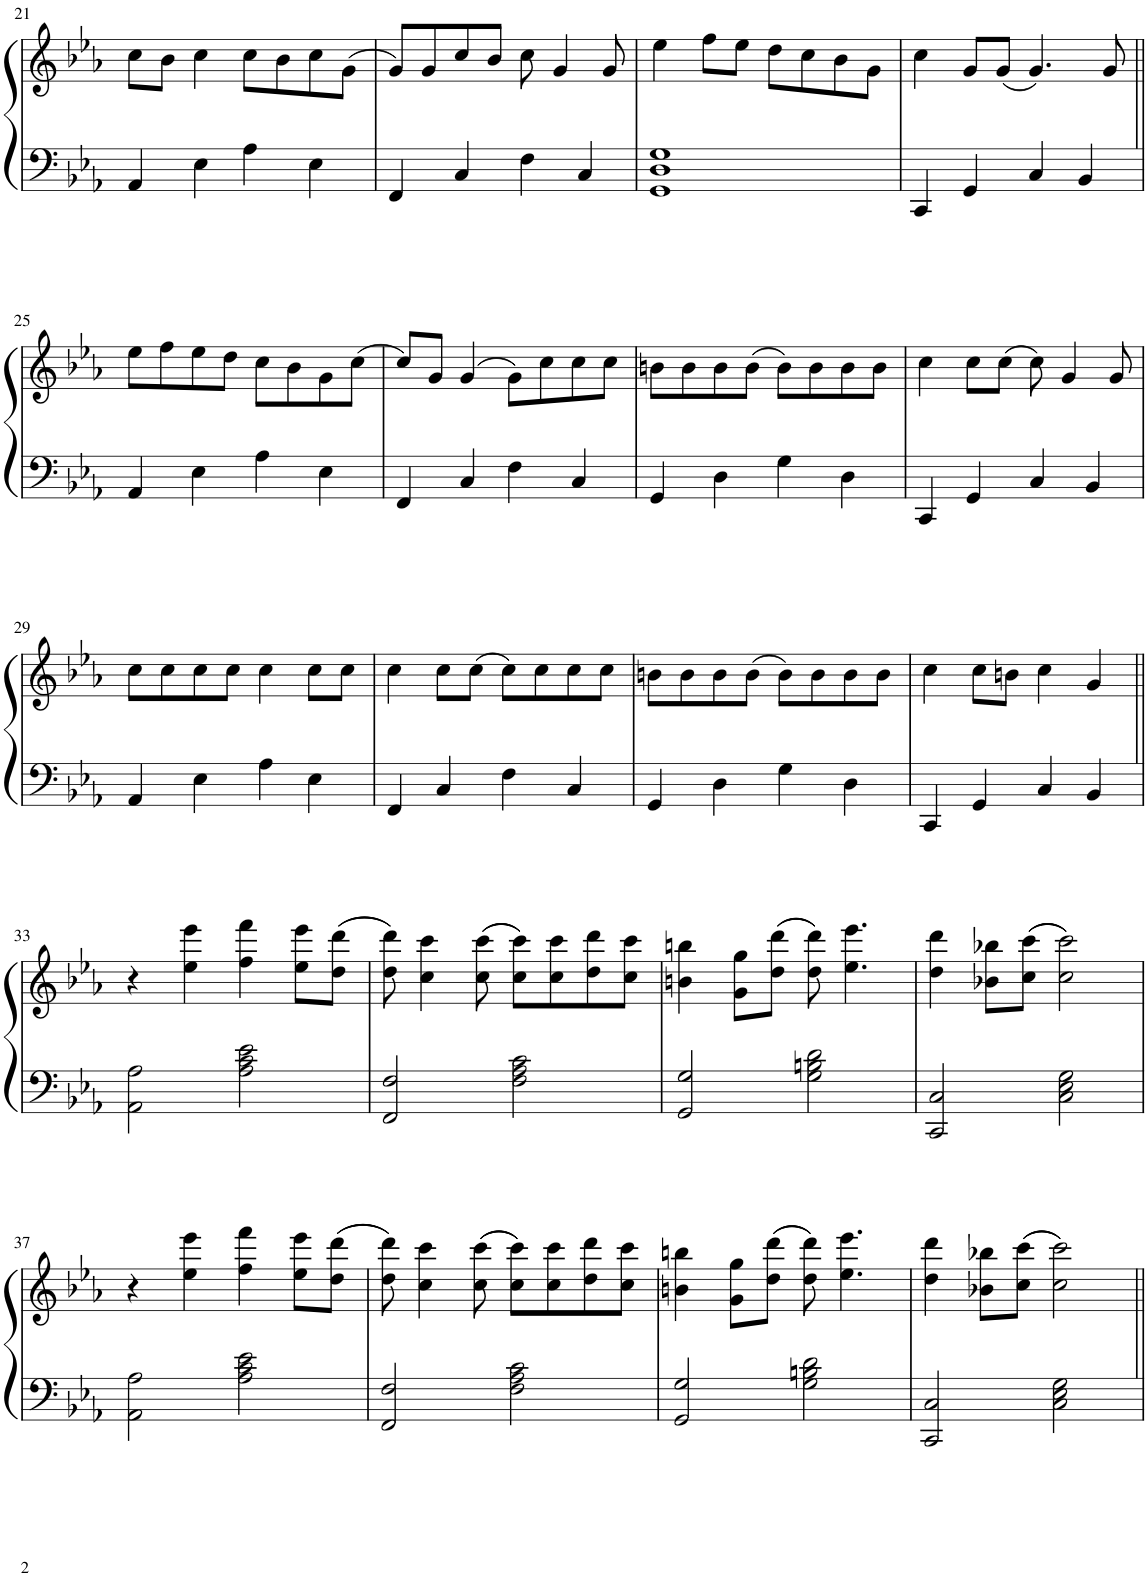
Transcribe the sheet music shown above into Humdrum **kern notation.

**kern	**kern
*part1	*part1
*staff2	*staff1
*I"Piano	*
*I'Pno.	*
!!LO:PB:g=z
*clefF4	*clefG2
*k[b-e-a-]	*k[b-e-a-]
*M2/2	*M2/2
*met(c|)	*met(c|)
=21	=21
4AA-/	8cc\L
.	8b-\J
4E-\	4cc\
4A-\	8cc\L
.	8b-\
4E-\	8cc\
.	(8g\J
=22	=22
4FF/	8g/L)
.	8g/
4C/	8cc/
.	8b-/J
4F\	8cc\
.	4g/
4C/	.
.	8g/
=23	=23
1GG 1D 1G	4ee-\
.	8ff\L
.	8ee-\J
.	8dd\L
.	8cc\
.	8b-\
.	8g\J
=24	=24
4CC/	4cc\
4GG/	8g/L
.	(8g/J
4C/	4.g/)
4BB-/	.
.	8g/
!!LO:LB:g=z
=25||	=25||
4AA-/	8ee-\L
.	8ff\
4E-\	8ee-\
.	8dd\J
4A-\	8cc\L
.	8b-\
4E-\	8g\
.	(8cc\J
=26	=26
4FF/	8cc/L)
.	8g/J
4C/	(4g/
4F\	8g\L)
.	8cc\
4C/	8cc\
.	8cc\J
=27	=27
4GG/	8bn\L
.	8b\
4D\	8b\
.	(8b\J
4G\	8b\L)
.	8b\
4D\	8b\
.	8b\J
=28	=28
4CC/	4cc\
4GG/	8cc\L
.	(8cc\J
4C/	8cc\)
.	4g/
4BB-/	.
.	8g/
!!LO:LB:g=z
=29	=29
4AA-/	8cc\L
.	8cc\
4E-\	8cc\
.	8cc\J
4A-\	4cc\
4E-\	8cc\L
.	8cc\J
=30	=30
4FF/	4cc\
4C/	8cc\L
.	(8cc\J
4F\	8cc\L)
.	8cc\
4C/	8cc\
.	8cc\J
=31	=31
4GG/	8bn\L
.	8b\
4D\	8b\
.	(8b\J
4G\	8b\L)
.	8b\
4D\	8b\
.	8b\J
=32	=32
4CC/	4cc\
4GG/	8cc\L
.	8bn\J
4C/	4cc\
4BB-/	4g/
!!LO:LB:g=z
=33||	=33||
2AA-\ 2A-\	4r
.	4ee-\ 4eee-\
2A-\ 2c\ 2e-\	4ff\ 4fff\
.	8ee-\ 8eee-\L
.	((8dd\ 8ddd\J
=34	=34
2FF/ 2F/	8dd\ 8ddd\))
.	4cc\ 4ccc\
.	((8cc\ 8ccc\
2F\ 2A-\ 2c\	8cc\ 8ccc\L))
.	8cc\ 8ccc\
.	8dd\ 8ddd\
.	8cc\ 8ccc\J
=35	=35
2GG/ 2G/	4bn\ 4bbn\
.	8g\ 8gg\L
.	((8dd\ 8ddd\J
2G\ 2Bn\ 2d\	8dd\ 8ddd\))
.	4.ee-\ 4.eee-\
=36	=36
2CC/ 2C/	4dd\ 4ddd\
.	8b-X\ 8bb-X\L
.	((8cc\ 8ccc\J
2C\ 2E-\ 2G\	2cc\ 2ccc\))
!!LO:LB:g=z
=37	=37
2AA-\ 2A-\	4r
.	4ee-\ 4eee-\
2A-\ 2c\ 2e-\	4ff\ 4fff\
.	8ee-\ 8eee-\L
.	((8dd\ 8ddd\J
=38	=38
2FF/ 2F/	8dd\ 8ddd\))
.	4cc\ 4ccc\
.	((8cc\ 8ccc\
2F\ 2A-\ 2c\	8cc\ 8ccc\L))
.	8cc\ 8ccc\
.	8dd\ 8ddd\
.	8cc\ 8ccc\J
=39	=39
2GG/ 2G/	4bn\ 4bbn\
.	8g\ 8gg\L
.	((8dd\ 8ddd\J
2G\ 2Bn\ 2d\	8dd\ 8ddd\))
.	4.ee-\ 4.eee-\
=40	=40
2CC/ 2C/	4dd\ 4ddd\
.	8b-X\ 8bb-X\L
.	((8cc\ 8ccc\J
2C\ 2E-\ 2G\	2cc\ 2ccc\))
=||	=||
*-	*-
